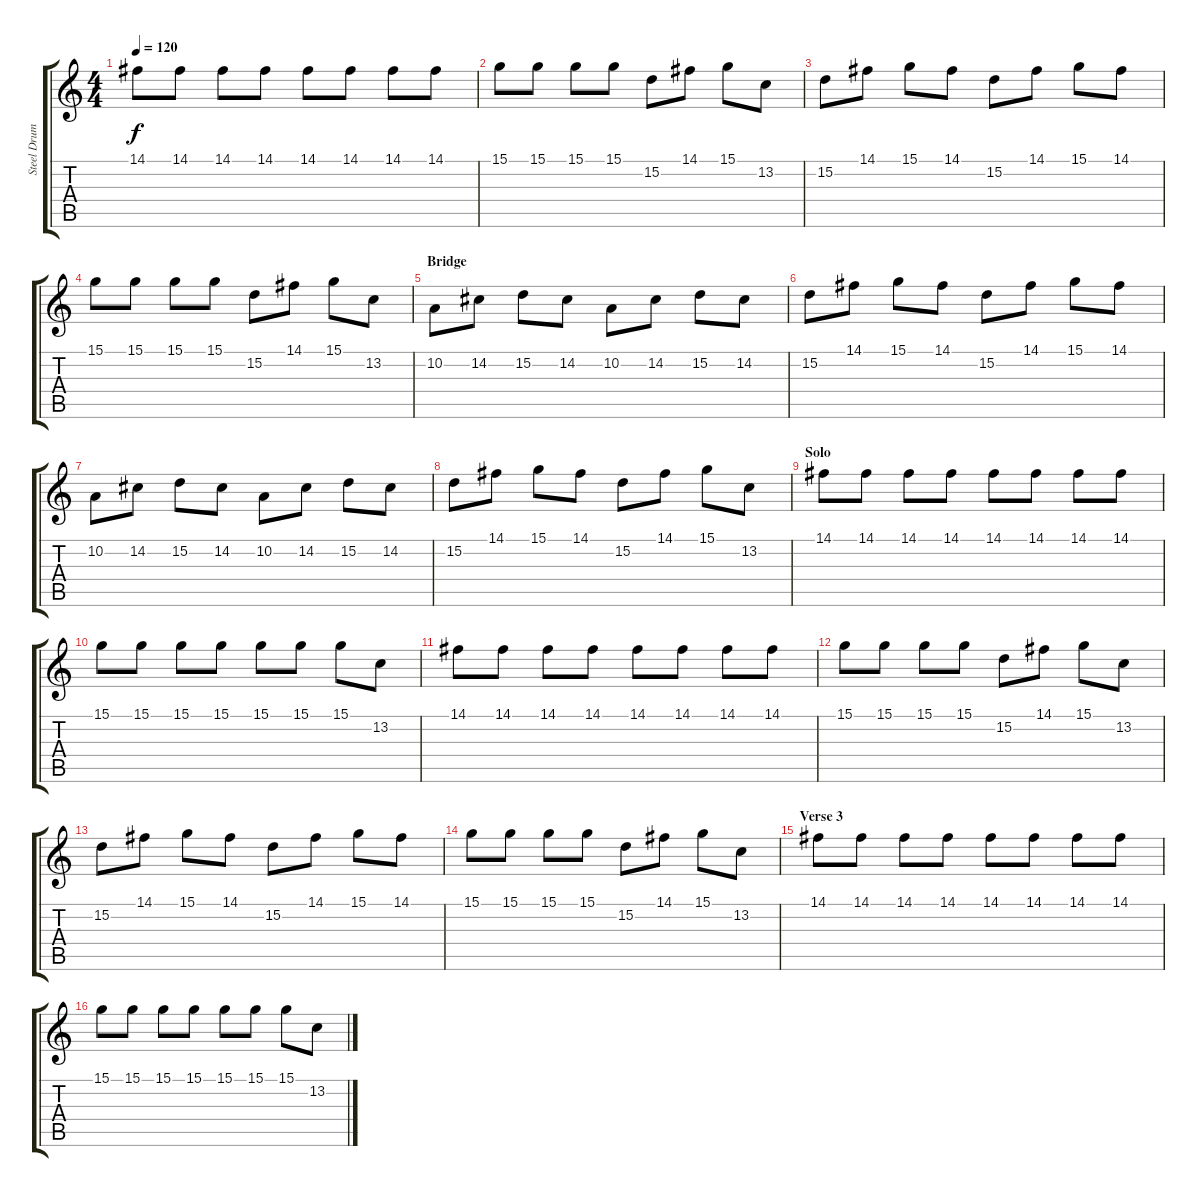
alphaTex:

\track ("Steel Drums" "Steel Drum") {instrument steeldrums}
\staff {score tabs}
\tuning (E4 B3 G3 D3 A2 E2) {hide}
\ts (4 4)
\tempo 120
\clef g2
\ks c
14.1.8{dy f} 14.1.8 14.1.8 14.1.8 14.1.8 14.1.8 14.1.8 14.1.8 |
15.1.8 15.1.8 15.1.8 15.1.8 15.2.8 14.1.8 15.1.8 13.2.8 |
15.2.8 14.1.8 15.1.8 14.1.8 15.2.8 14.1.8 15.1.8 14.1.8 |
15.1.8 15.1.8 15.1.8 15.1.8 15.2.8 14.1.8 15.1.8 13.2.8 |
\section ("" "Bridge")
10.2.8 14.2.8 15.2.8 14.2.8 10.2.8 14.2.8 15.2.8 14.2.8 |
15.2.8 14.1.8 15.1.8 14.1.8 15.2.8 14.1.8 15.1.8 14.1.8 |
10.2.8 14.2.8 15.2.8 14.2.8 10.2.8 14.2.8 15.2.8 14.2.8 |
15.2.8 14.1.8 15.1.8 14.1.8 15.2.8 14.1.8 15.1.8 13.2.8 |
\section ("" "Solo")
14.1.8 14.1.8 14.1.8 14.1.8 14.1.8 14.1.8 14.1.8 14.1.8 |
15.1.8 15.1.8 15.1.8 15.1.8 15.1.8 15.1.8 15.1.8 13.2.8 |
14.1.8 14.1.8 14.1.8 14.1.8 14.1.8 14.1.8 14.1.8 14.1.8 |
15.1.8 15.1.8 15.1.8 15.1.8 15.2.8 14.1.8 15.1.8 13.2.8 |
15.2.8 14.1.8 15.1.8 14.1.8 15.2.8 14.1.8 15.1.8 14.1.8 |
15.1.8 15.1.8 15.1.8 15.1.8 15.2.8 14.1.8 15.1.8 13.2.8 |
\section ("" "Verse 3")
14.1.8 14.1.8 14.1.8 14.1.8 14.1.8 14.1.8 14.1.8 14.1.8 |
15.1.8 15.1.8 15.1.8 15.1.8 15.1.8 15.1.8 15.1.8 13.2.8
